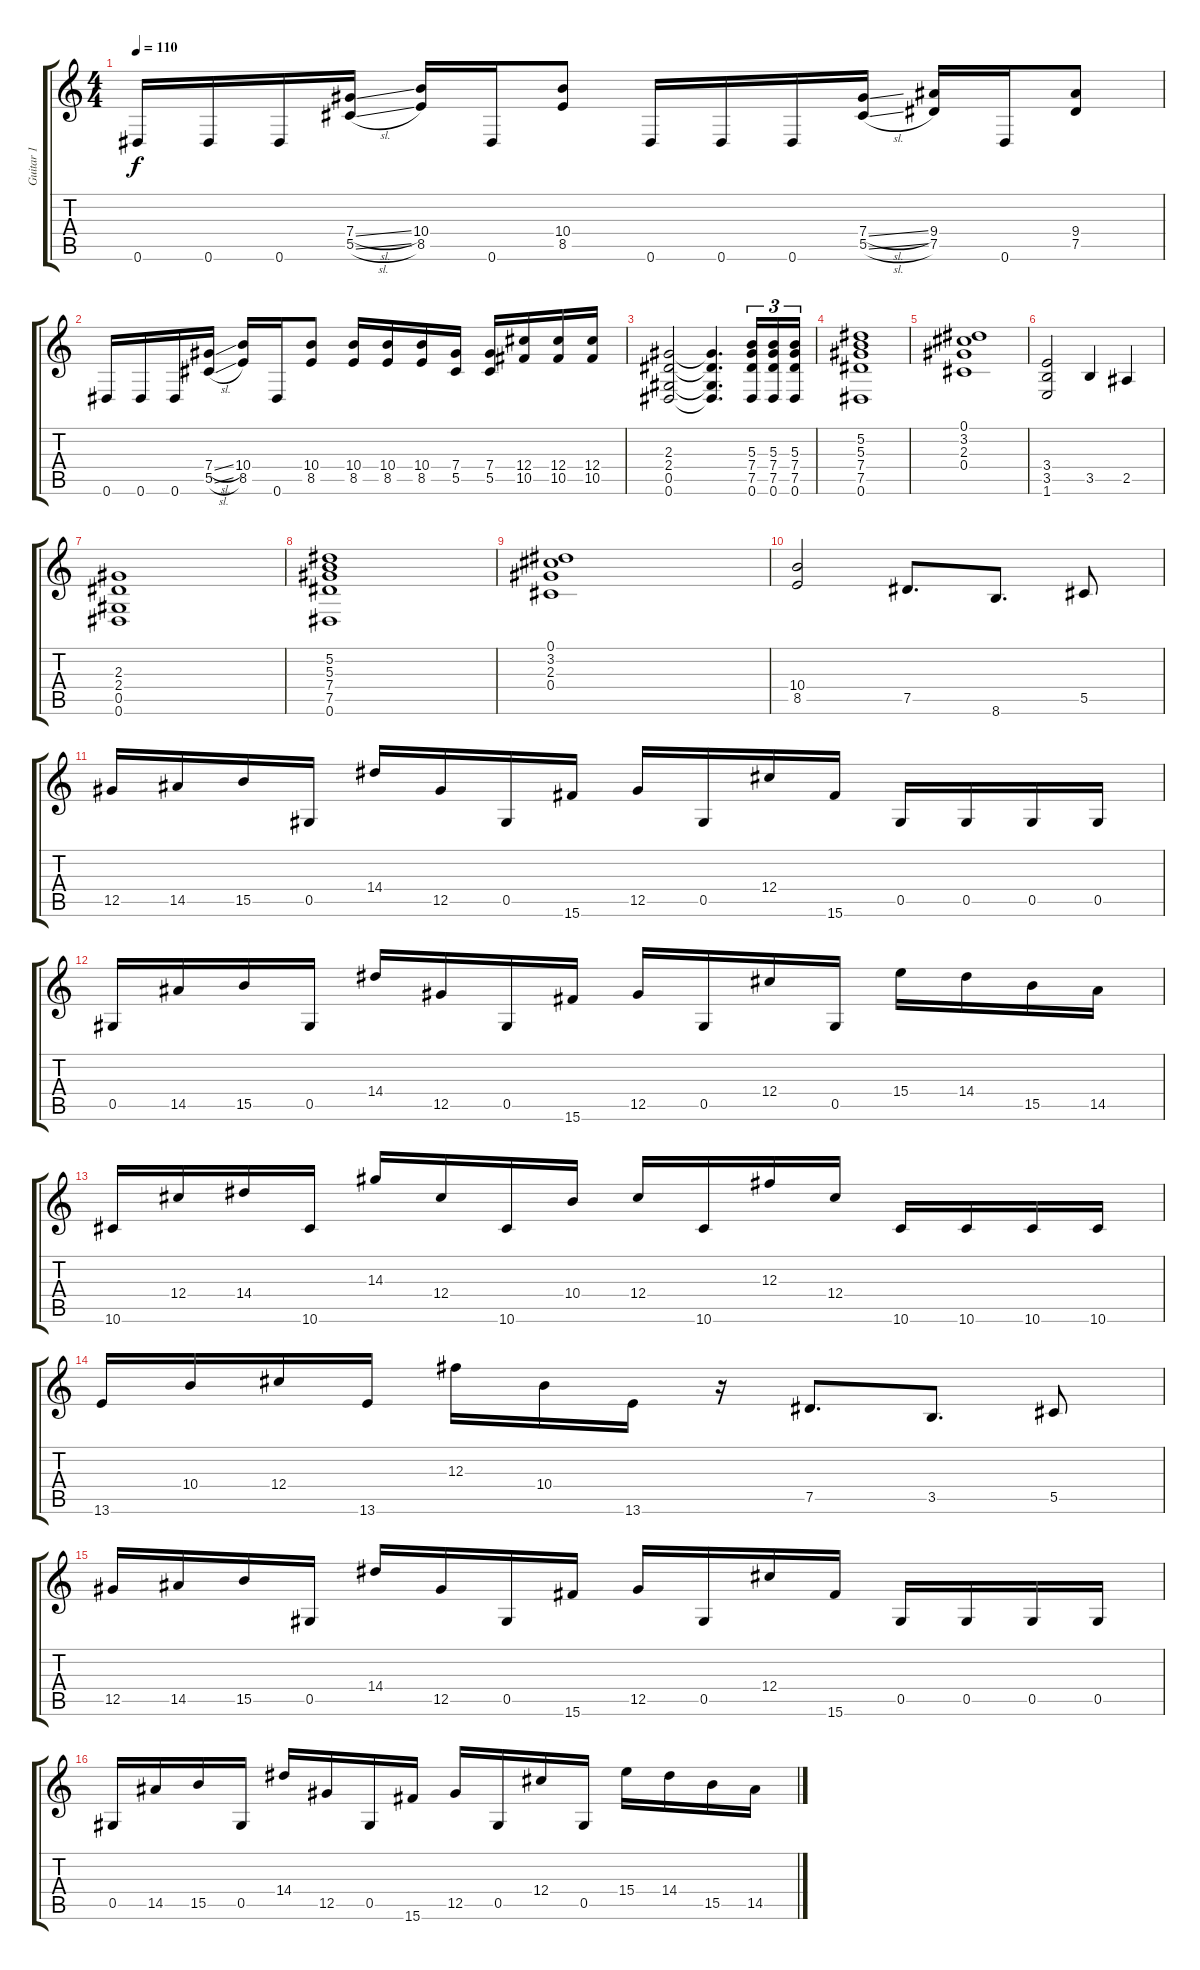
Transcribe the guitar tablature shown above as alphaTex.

\track ("Guitar 1" "Guitar 1") {instrument distortionguitar}
\staff {score tabs}
\tuning (Eb4 Bb3 Gb3 Db3 Ab2 Eb2) {hide}
\ts (4 4)
\tempo 110
\clef g2
\ks c
0.6.16{dy f} 0.6.16 0.6.16 (7.4{sl} 5.5{sl}).16 (10.4 8.5).16 0.6.16 (10.4 8.5).8 0.6.16 0.6.16 0.6.16 (7.4{sl} 5.5{sl}).16 (9.4 7.5).16 0.6.16 (9.4 7.5).8 |
0.6.16 0.6.16 0.6.16 (7.4{sl} 5.5{sl}).16 (10.4 8.5).16 0.6.16 (10.4 8.5).8 (10.4 8.5).16 (10.4 8.5).16 (10.4 8.5).16 (7.4 5.5).16 (7.4 5.5).16 (12.4 10.5).16 (12.4 10.5).16 (12.4 10.5).16 |
(2.3 2.4 0.5 0.6).2 (2.3{t} 2.4{t} 0.5{t} 0.6{t}).4{d} (5.3 7.4 7.5 0.6).16{tu (3 2)} (5.3 7.4 7.5 0.6).16{tu (3 2)} (5.3 7.4 7.5 0.6).16{tu (3 2)} |
(5.2 5.3 7.4 7.5 0.6).1 |
(0.1 3.2 2.3 0.4).1 |
(3.4 3.5 1.6).2 3.5.4 2.5.4 |
(2.3 2.4 0.5 0.6).1 |
(5.2 5.3 7.4 7.5 0.6).1 |
(0.1 3.2 2.3 0.4).1 |
(10.4 8.5).2 7.5.8{d} 8.6.8{d} 5.5.8 |
12.5.16 14.5.16 15.5.16 0.5.16 14.4.16 12.5.16 0.5.16 15.6.16 12.5.16 0.5.16 12.4.16 15.6.16 0.5.16 0.5.16 0.5.16 0.5.16 |
0.5.16 14.5.16 15.5.16 0.5.16 14.4.16 12.5.16 0.5.16 15.6.16 12.5.16 0.5.16 12.4.16 0.5.16 15.4.16 14.4.16 15.5.16 14.5.16 |
10.6.16 12.4.16 14.4.16 10.6.16 14.3.16 12.4.16 10.6.16 10.4.16 12.4.16 10.6.16 12.3.16 12.4.16 10.6.16 10.6.16 10.6.16 10.6.16 |
13.6.16 10.4.16 12.4.16 13.6.16 12.3.16 10.4.16 13.6.16 r.16 7.5.8{d} 3.5.8{d} 5.5.8 |
12.5.16 14.5.16 15.5.16 0.5.16 14.4.16 12.5.16 0.5.16 15.6.16 12.5.16 0.5.16 12.4.16 15.6.16 0.5.16 0.5.16 0.5.16 0.5.16 |
0.5.16 14.5.16 15.5.16 0.5.16 14.4.16 12.5.16 0.5.16 15.6.16 12.5.16 0.5.16 12.4.16 0.5.16 15.4.16 14.4.16 15.5.16 14.5.16
